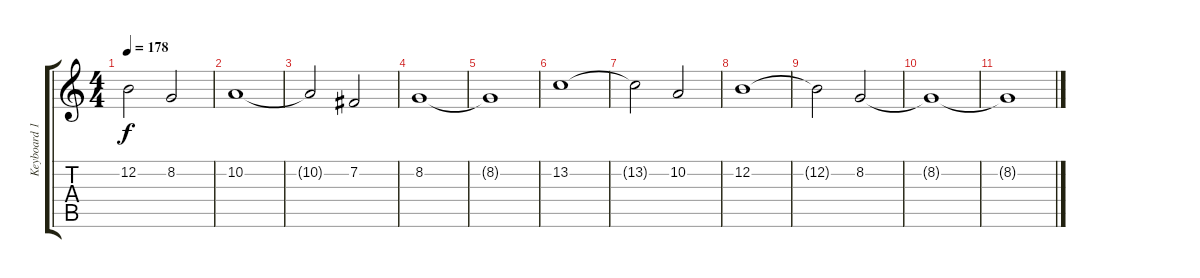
\track ("Keyboard 1" "Keyboard 1") {mute instrument stringensemble1}
\staff {score tabs}
\tuning (E4 B3 G3 D3 A2 E2) {hide}
\ts (4 4)
\tempo 178
\clef g2
\ks c
12.2{t}.2{dy f} 8.2.2 |
10.2.1 |
10.2{t}.2 7.2.2 |
8.2.1 |
8.2{t}.1 |
13.2.1 |
13.2{t}.2 10.2.2 |
12.2.1 |
12.2{t}.2 8.2.2 |
8.2{t}.1 |
8.2{t}.1
